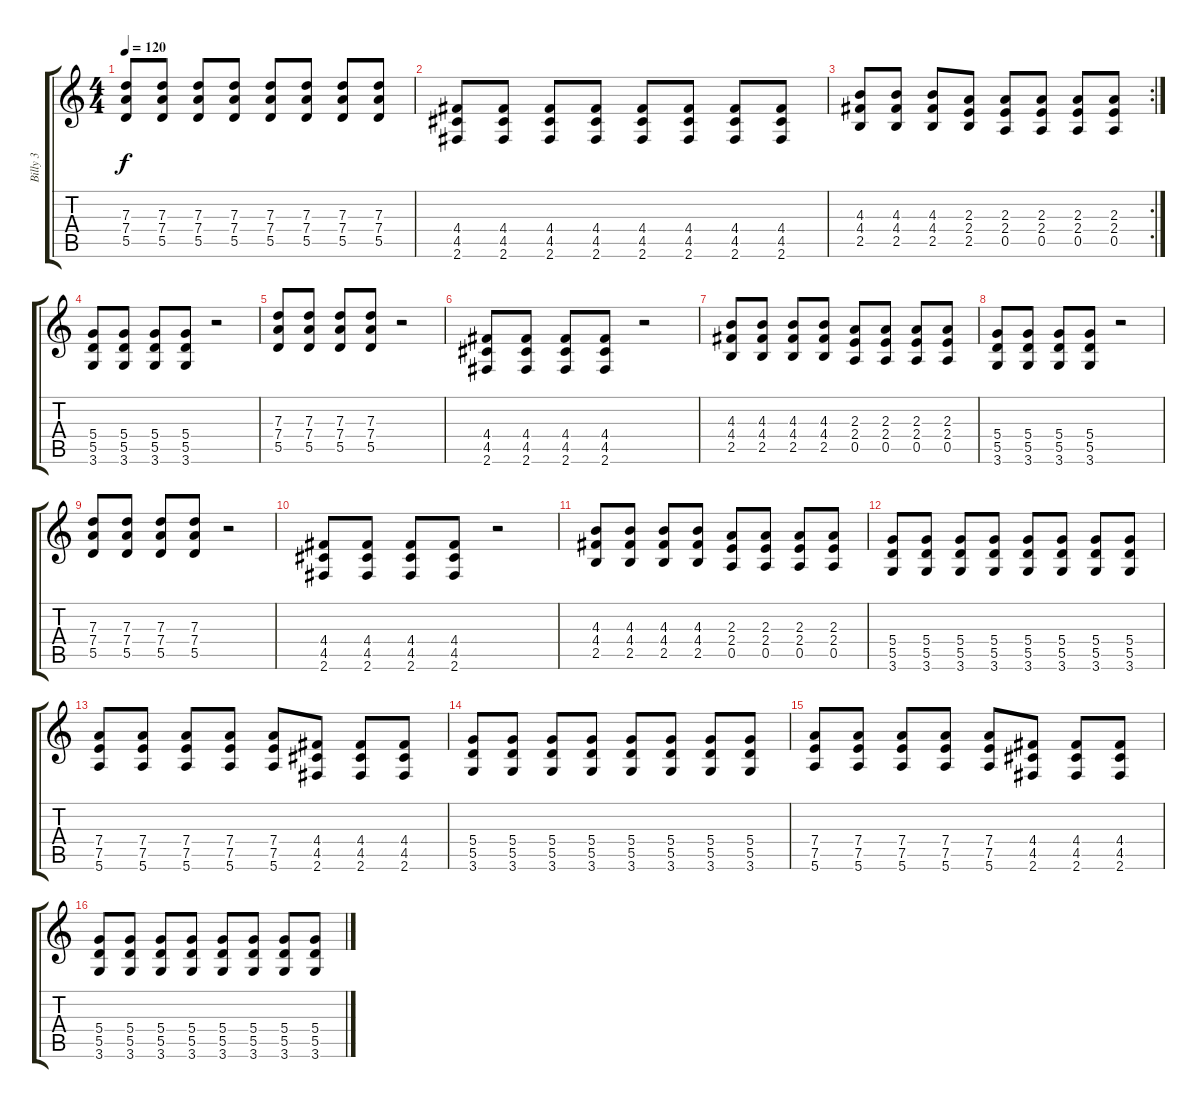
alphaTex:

\track ("Billy 3" "Billy 3") {instrument acousticguitarsteel}
\staff {score tabs}
\tuning (E4 B3 G3 D3 A2 E2) {hide}
\ts (4 4)
\tempo 120
\clef g2
\ks c
(7.3 7.4 5.5).8{dy f} (7.3 7.4 5.5).8 (7.3 7.4 5.5).8 (7.3 7.4 5.5).8 (7.3 7.4 5.5).8 (7.3 7.4 5.5).8 (7.3 7.4 5.5).8 (7.3 7.4 5.5).8 |
(4.4 4.5 2.6).8 (4.4 4.5 2.6).8 (4.4 4.5 2.6).8 (4.4 4.5 2.6).8 (4.4 4.5 2.6).8 (4.4 4.5 2.6).8 (4.4 4.5 2.6).8 (4.4 4.5 2.6).8 |
\rc 2
(4.3 4.4 2.5).8 (4.3 4.4 2.5).8 (4.3 4.4 2.5).8 (2.3 2.4 2.5).8 (2.3 2.4 0.5).8 (2.3 2.4 0.5).8 (2.3 2.4 0.5).8 (2.3 2.4 0.5).8 |
(5.4 5.5 3.6).8 (5.4 5.5 3.6).8 (5.4 5.5 3.6).8 (5.4 5.5 3.6).8 r.2 |
(7.3 7.4 5.5).8 (7.3 7.4 5.5).8 (7.3 7.4 5.5).8 (7.3 7.4 5.5).8 r.2 |
(4.4 4.5 2.6).8 (4.4 4.5 2.6).8 (4.4 4.5 2.6).8 (4.4 4.5 2.6).8 r.2 |
(4.3 4.4 2.5).8 (4.3 4.4 2.5).8 (4.3 4.4 2.5).8 (4.3 4.4 2.5).8 (2.3 2.4 0.5).8 (2.3 2.4 0.5).8 (2.3 2.4 0.5).8 (2.3 2.4 0.5).8 |
(5.4 5.5 3.6).8 (5.4 5.5 3.6).8 (5.4 5.5 3.6).8 (5.4 5.5 3.6).8 r.2 |
(7.3 7.4 5.5).8 (7.3 7.4 5.5).8 (7.3 7.4 5.5).8 (7.3 7.4 5.5).8 r.2 |
(4.4 4.5 2.6).8 (4.4 4.5 2.6).8 (4.4 4.5 2.6).8 (4.4 4.5 2.6).8 r.2 |
(4.3 4.4 2.5).8 (4.3 4.4 2.5).8 (4.3 4.4 2.5).8 (4.3 4.4 2.5).8 (2.3 2.4 0.5).8 (2.3 2.4 0.5).8 (2.3 2.4 0.5).8 (2.3 2.4 0.5).8 |
(5.4 5.5 3.6).8 (5.4 5.5 3.6).8 (5.4 5.5 3.6).8 (5.4 5.5 3.6).8 (5.4 5.5 3.6).8 (5.4 5.5 3.6).8 (5.4 5.5 3.6).8 (5.4 5.5 3.6).8 |
(7.4 7.5 5.6).8 (7.4 7.5 5.6).8 (7.4 7.5 5.6).8 (7.4 7.5 5.6).8 (7.4 7.5 5.6).8 (4.4 4.5 2.6).8 (4.4 4.5 2.6).8 (4.4 4.5 2.6).8 |
(5.4 5.5 3.6).8 (5.4 5.5 3.6).8 (5.4 5.5 3.6).8 (5.4 5.5 3.6).8 (5.4 5.5 3.6).8 (5.4 5.5 3.6).8 (5.4 5.5 3.6).8 (5.4 5.5 3.6).8 |
(7.4 7.5 5.6).8 (7.4 7.5 5.6).8 (7.4 7.5 5.6).8 (7.4 7.5 5.6).8 (7.4 7.5 5.6).8 (4.4 4.5 2.6).8 (4.4 4.5 2.6).8 (4.4 4.5 2.6).8 |
(5.4 5.5 3.6).8 (5.4 5.5 3.6).8 (5.4 5.5 3.6).8 (5.4 5.5 3.6).8 (5.4 5.5 3.6).8 (5.4 5.5 3.6).8 (5.4 5.5 3.6).8 (5.4 5.5 3.6).8
